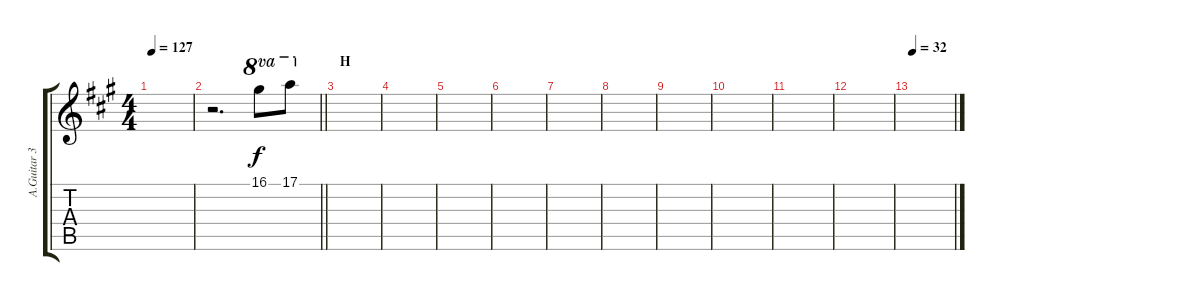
\track ("A.Guitar 3" "A.Guitar 3") {instrument acousticguitarsteel}
\staff {score tabs}
\tuning (E4 B3 G3 D3 A2 E2) {hide}
\ts (4 4)
\tempo 127
\clef g2
\ks a
|
\barLineRight lightlight
r.2{d volume 16 balance 13} 16.1.8{ot 8va} 17.1.8{ot 8va} |
\section ("" "H")
|
|
|
|
|
|
|
|
|
|
\tempo 32
